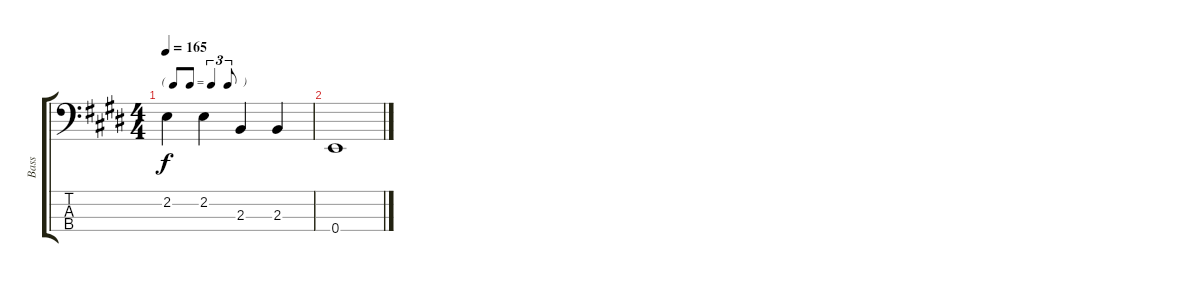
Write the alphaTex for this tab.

\track ("Bass" "Bass") {instrument electricbasspick}
\staff {score tabs}
\tuning (G2 D2 A1 E1) {hide}
\ts (4 4)
\tf triplet8th
\tempo 165
\clef f4
\ks e
2.2.4{dy f} 2.2.4 2.3.4 2.3.4 |
0.4.1
